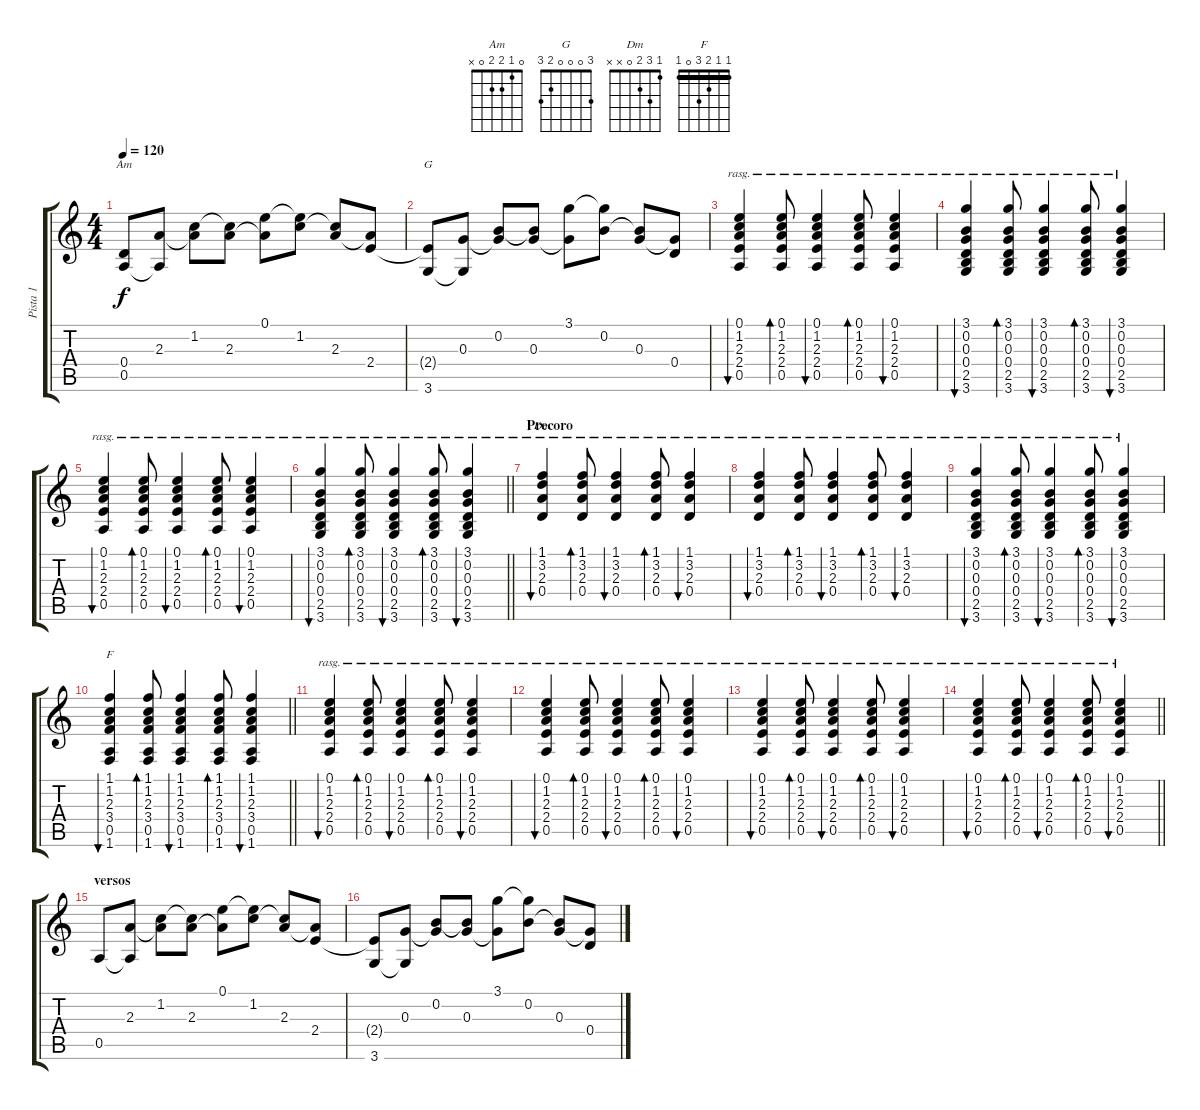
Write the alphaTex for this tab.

\track ("Pista 1" "Pista 1") {instrument acousticguitarnylon}
\staff {score tabs}
\tuning (E4 B3 G3 D3 A2 E2) {hide}
\chord ("Am" 0 1 2 2 0 x)
\chord ("G" 3 0 0 0 2 3)
\chord ("Dm" 1 3 2 0 x x)
\chord ("F" 1 1 2 3 0 1) {barre 1}
\ts (4 4)
\tempo 120
\clef g2
\ks c
(0.4{t} 0.5).8{ch "Am" dy f} (2.3 0.5{t}).8 (1.2 2.3{t}).8 (1.2{t} 2.3).8 (0.1 2.3{t}).8 (0.1{t} 1.2).8 (1.2{t} 2.3).8 (2.3{t} 2.4).8 |
(2.4{t} 3.6).8{ch "G"} (0.3 3.6{t}).8 (0.2 0.3{t}).8 (0.2{t} 0.3).8 (3.1 0.3{t}).8 (3.1{t} 0.2).8 (0.2{t} 0.3).8 (0.3{t} 0.4).8 |
(0.1 1.2 2.3 2.4 0.5).4{bu 60 rasg ii} (0.1 1.2 2.3 2.4 0.5).8{bd 30 rasg ii} (0.1 1.2 2.3 2.4 0.5).4{bu 60 rasg ii} (0.1 1.2 2.3 2.4 0.5).8{bd 30 rasg ii} (0.1 1.2 2.3 2.4 0.5).4{bu 60 rasg ii} |
(3.1 0.2 0.3 0.4 2.5 3.6).4{bu 60 rasg ii} (3.1 0.2 0.3 0.4 2.5 3.6).8{bd 60 rasg ii} (3.1 0.2 0.3 0.4 2.5 3.6).4{bu 60 rasg ii} (3.1 0.2 0.3 0.4 2.5 3.6).8{bd 60 rasg ii} (3.1 0.2 0.3 0.4 2.5 3.6).4{bu 60 rasg ii} |
(0.1 1.2 2.3 2.4 0.5).4{bu 60 rasg ii} (0.1 1.2 2.3 2.4 0.5).8{bd 30 rasg ii} (0.1 1.2 2.3 2.4 0.5).4{bu 60 rasg ii} (0.1 1.2 2.3 2.4 0.5).8{bd 30 rasg ii} (0.1 1.2 2.3 2.4 0.5).4{bu 60 rasg ii} |
\barLineRight lightlight
(3.1 0.2 0.3 0.4 2.5 3.6).4{bu 60 rasg ii} (3.1 0.2 0.3 0.4 2.5 3.6).8{bd 60 rasg ii} (3.1 0.2 0.3 0.4 2.5 3.6).4{bu 60 rasg ii} (3.1 0.2 0.3 0.4 2.5 3.6).8{bd 60 rasg ii} (3.1 0.2 0.3 0.4 2.5 3.6).4{bu 60 rasg ii} |
\section ("" "Precoro")
(1.1 3.2 2.3 0.4).4{bu 60 ch "Dm" rasg ii} (1.1 3.2 2.3 0.4).8{bd 60 rasg ii} (1.1 3.2 2.3 0.4).4{bu 60 rasg ii} (1.1 3.2 2.3 0.4).8{bd 60 rasg ii} (1.1 3.2 2.3 0.4).4{bu 60 rasg ii} |
(1.1 3.2 2.3 0.4).4{bu 60 rasg ii} (1.1 3.2 2.3 0.4).8{bd 60 rasg ii} (1.1 3.2 2.3 0.4).4{bu 60 rasg ii} (1.1 3.2 2.3 0.4).8{bd 60 rasg ii} (1.1 3.2 2.3 0.4).4{bu 60 rasg ii} |
(3.1 0.2 0.3 0.4 2.5 3.6).4{bu 60 rasg ii} (3.1 0.2 0.3 0.4 2.5 3.6).8{bd 60 rasg ii} (3.1 0.2 0.3 0.4 2.5 3.6).4{bu 60 rasg ii} (3.1 0.2 0.3 0.4 2.5 3.6).8{bd 60 rasg ii} (3.1 0.2 0.3 0.4 2.5 3.6).4{bu 60 rasg ii} |
\barLineRight lightlight
(1.1 1.2 2.3 3.4 0.5 1.6).4{bu 60 ch "F"} (1.1 1.2 2.3 3.4 0.5 1.6).8{bd 60} (1.1 1.2 2.3 3.4 0.5 1.6).4{bu 60} (1.1 1.2 2.3 3.4 0.5 1.6).8{bd 60} (1.1 1.2 2.3 3.4 0.5 1.6).4{bu 60} |
(0.1 1.2 2.3 2.4 0.5).4{bu 60 rasg ii} (0.1 1.2 2.3 2.4 0.5).8{bd 30 rasg ii} (0.1 1.2 2.3 2.4 0.5).4{bu 60 rasg ii} (0.1 1.2 2.3 2.4 0.5).8{bd 30 rasg ii} (0.1 1.2 2.3 2.4 0.5).4{bu 60 rasg ii} |
(0.1 1.2 2.3 2.4 0.5).4{bu 60 rasg ii} (0.1 1.2 2.3 2.4 0.5).8{bd 30 rasg ii} (0.1 1.2 2.3 2.4 0.5).4{bu 60 rasg ii} (0.1 1.2 2.3 2.4 0.5).8{bd 30 rasg ii} (0.1 1.2 2.3 2.4 0.5).4{bu 60 rasg ii} |
(0.1 1.2 2.3 2.4 0.5).4{bu 60 rasg ii} (0.1 1.2 2.3 2.4 0.5).8{bd 30 rasg ii} (0.1 1.2 2.3 2.4 0.5).4{bu 60 rasg ii} (0.1 1.2 2.3 2.4 0.5).8{bd 30 rasg ii} (0.1 1.2 2.3 2.4 0.5).4{bu 60 rasg ii} |
\barLineRight lightlight
(0.1 1.2 2.3 2.4 0.5).4{bu 60 rasg ii} (0.1 1.2 2.3 2.4 0.5).8{bd 30 rasg ii} (0.1 1.2 2.3 2.4 0.5).4{bu 60 rasg ii} (0.1 1.2 2.3 2.4 0.5).8{bd 30 rasg ii} (0.1 1.2 2.3 2.4 0.5).4{bu 60 rasg ii} |
\section ("" "versos")
0.5.8 (2.3 0.5{t}).8 (1.2 2.3{t}).8 (1.2{t} 2.3).8 (0.1 2.3{t}).8 (0.1{t} 1.2).8 (1.2{t} 2.3).8 (2.3{t} 2.4).8 |
(2.4{t} 3.6).8 (0.3 3.6{t}).8 (0.2 0.3{t}).8 (0.2{t} 0.3).8 (3.1 0.3{t}).8 (3.1{t} 0.2).8 (0.2{t} 0.3).8 (0.3{t} 0.4).8
